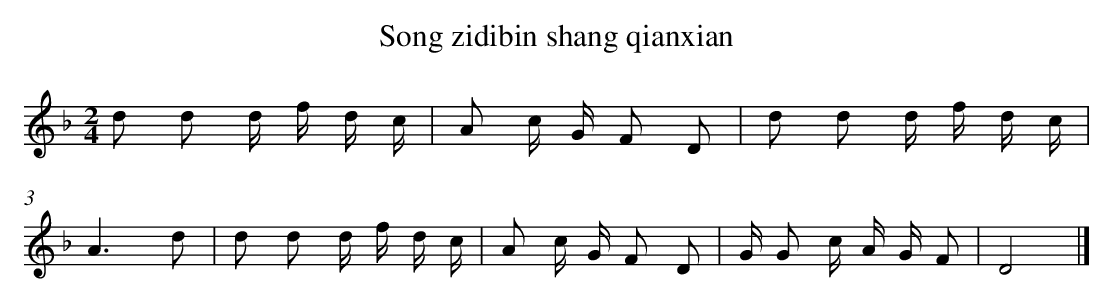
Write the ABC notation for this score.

X:1
T: Song zidibin shang qianxian
L: 1/16
M: 2/4
K: F
d2 d2 d f d c [I:setbarnb 1]|
A2 c G F2 D2 |
d2 d2 d f d c |
A6d2 |
d2 d2 d f d c |
A2 c G F2 D2 |
G G2 c A G F2 |
D8 |]
